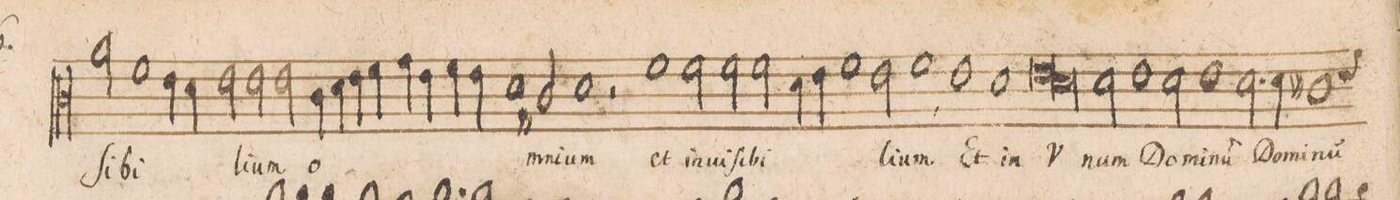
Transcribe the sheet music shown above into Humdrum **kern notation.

**kern	**text
*I"CANTVS.	*
*clefC3	*
*k[]	*
*met(C|)	*
*M2/1	*
2a\	-ſi-
1f	-bi-
=11-	=11-
4e\	.
4d\	.
2e\	.
2e\	-li-
=12-	=12-
2e\	-um
4c\	o-
4d\	.
4e\	.
4f\	.
4g\	.
4e\	.
=13-	=13-
4f\	.
4e\	.
1d	.
2c#X/	-mni-
=14-	=14-
1d	-um
2r	.
1f	et
=15-	=15-
2f\	in-
2f\	-ui-
2f\	-ſi-
=16-	=16-
4d\	-bi-
4e\	.
1f	.
2e\	-li-
=17-	=17-
1f,<	-um.
1e	Et
=18-	=18-
1d	in
*lig	*
1e	V-
=19-	=19-
1d	.
*Xlig	*
2d\	-num
1e	Do-
=20-	=20-
2d\	-mi-
1e	-nu(m)
=21-	=21-
2.d\	Do-
4d\	-mi-
*custos:d	*
1c#X	-nu(m)
=22-	=22-
*-	*-
